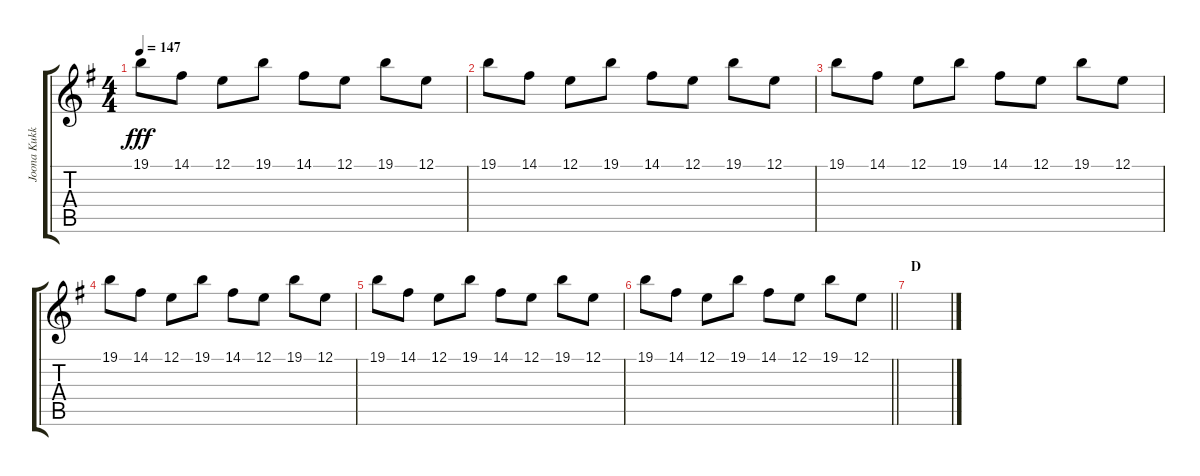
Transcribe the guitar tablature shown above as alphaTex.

\track ("Joona Kukkola" "Joona Kukk") {instrument acousticgrandpiano}
\staff {score tabs}
\tuning (E4 B3 G3 D3 A2 E2) {hide}
\ts (4 4)
\tempo 147
\clef g2
\ks eminor
19.1.8{dy fff} 14.1.8 12.1.8 19.1.8 14.1.8 12.1.8 19.1.8 12.1.8 |
19.1.8 14.1.8 12.1.8 19.1.8 14.1.8 12.1.8 19.1.8 12.1.8 |
19.1.8 14.1.8 12.1.8 19.1.8 14.1.8 12.1.8 19.1.8 12.1.8 |
19.1.8 14.1.8 12.1.8 19.1.8 14.1.8 12.1.8 19.1.8 12.1.8 |
19.1.8 14.1.8 12.1.8 19.1.8 14.1.8 12.1.8 19.1.8 12.1.8 |
\barLineRight lightlight
19.1.8 14.1.8 12.1.8 19.1.8 14.1.8 12.1.8 19.1.8 12.1.8 |
\section ("" "D")
